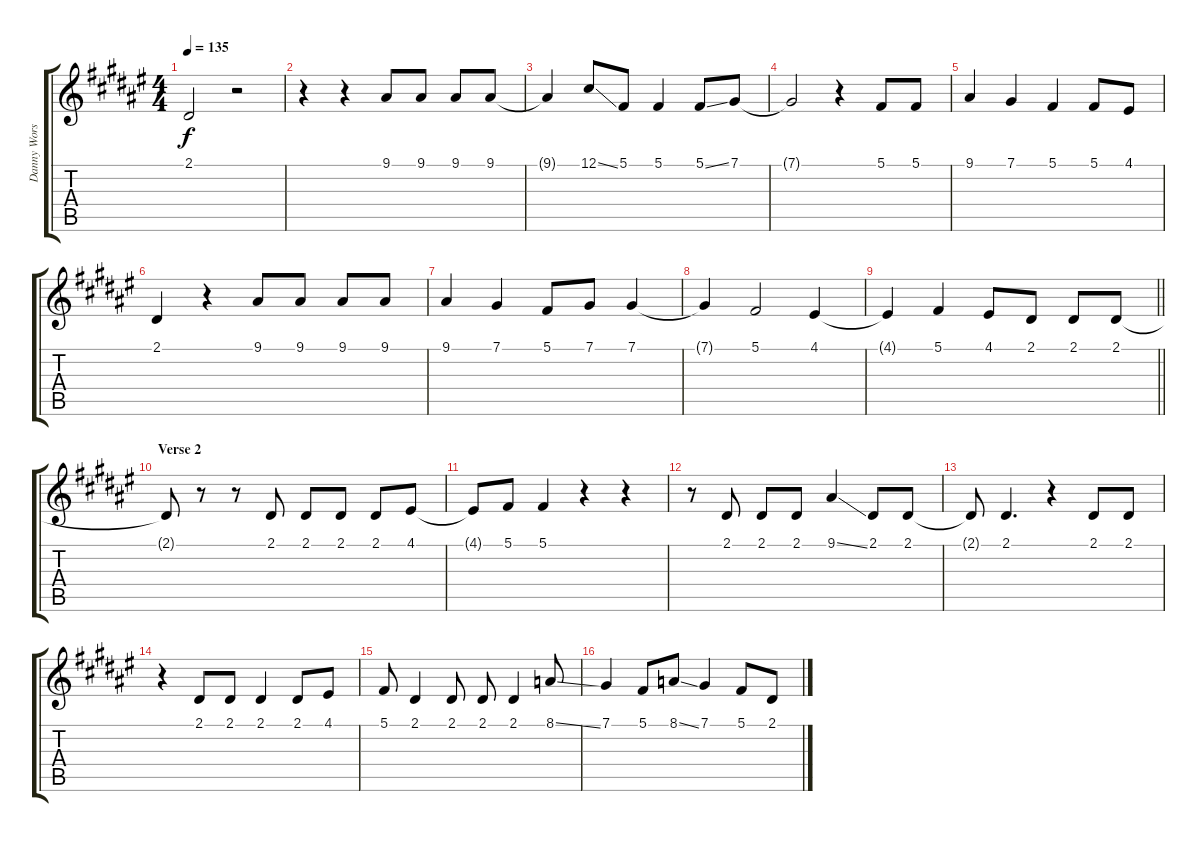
\track ("Danny Worsnop" "Danny Wors") {instrument tenorsax}
\staff {score tabs}
\tuning (Db4 Ab3 E3 B2 Gb2 B1) {hide}
\ts (4 4)
\tempo 135
\clef g2
\ks d#minor
2.1{t}.2{dy f} r.2 |
r.4 r.4 9.1.8 9.1.8 9.1.8 9.1.8 |
9.1{t}.4 12.1{ss}.8 5.1.8 5.1.4 5.1{ss}.8 7.1.8 |
7.1{t}.2 r.4 5.1.8 5.1.8 |
9.1.4 7.1.4 5.1.4 5.1.8 4.1.8 |
2.1.4 r.4 9.1.8 9.1.8 9.1.8 9.1.8 |
9.1.4 7.1.4 5.1.8 7.1.8 7.1.4 |
7.1{t}.4 5.1.2 4.1.4 |
\barLineRight lightlight
4.1{t}.4 5.1.4 4.1.8 2.1.8 2.1.8 2.1.8 |
\section ("" "Verse 2")
2.1{t}.8 r.8 r.8 2.1.8 2.1.8 2.1.8 2.1.8 4.1.8 |
4.1{t}.8 5.1.8 5.1.4 r.4 r.4 |
r.8 2.1.8 2.1.8 2.1.8 9.1{ss}.4 2.1.8 2.1.8 |
2.1{t}.8 2.1.4{d} r.4 2.1.8 2.1.8 |
r.4 2.1.8 2.1.8 2.1.4 2.1.8 4.1.8 |
5.1.8 2.1.4 2.1.8 2.1.8 2.1.4 8.1{ss}.8 |
7.1.4 5.1.8 8.1{ss}.8 7.1.4 5.1.8 2.1.8
